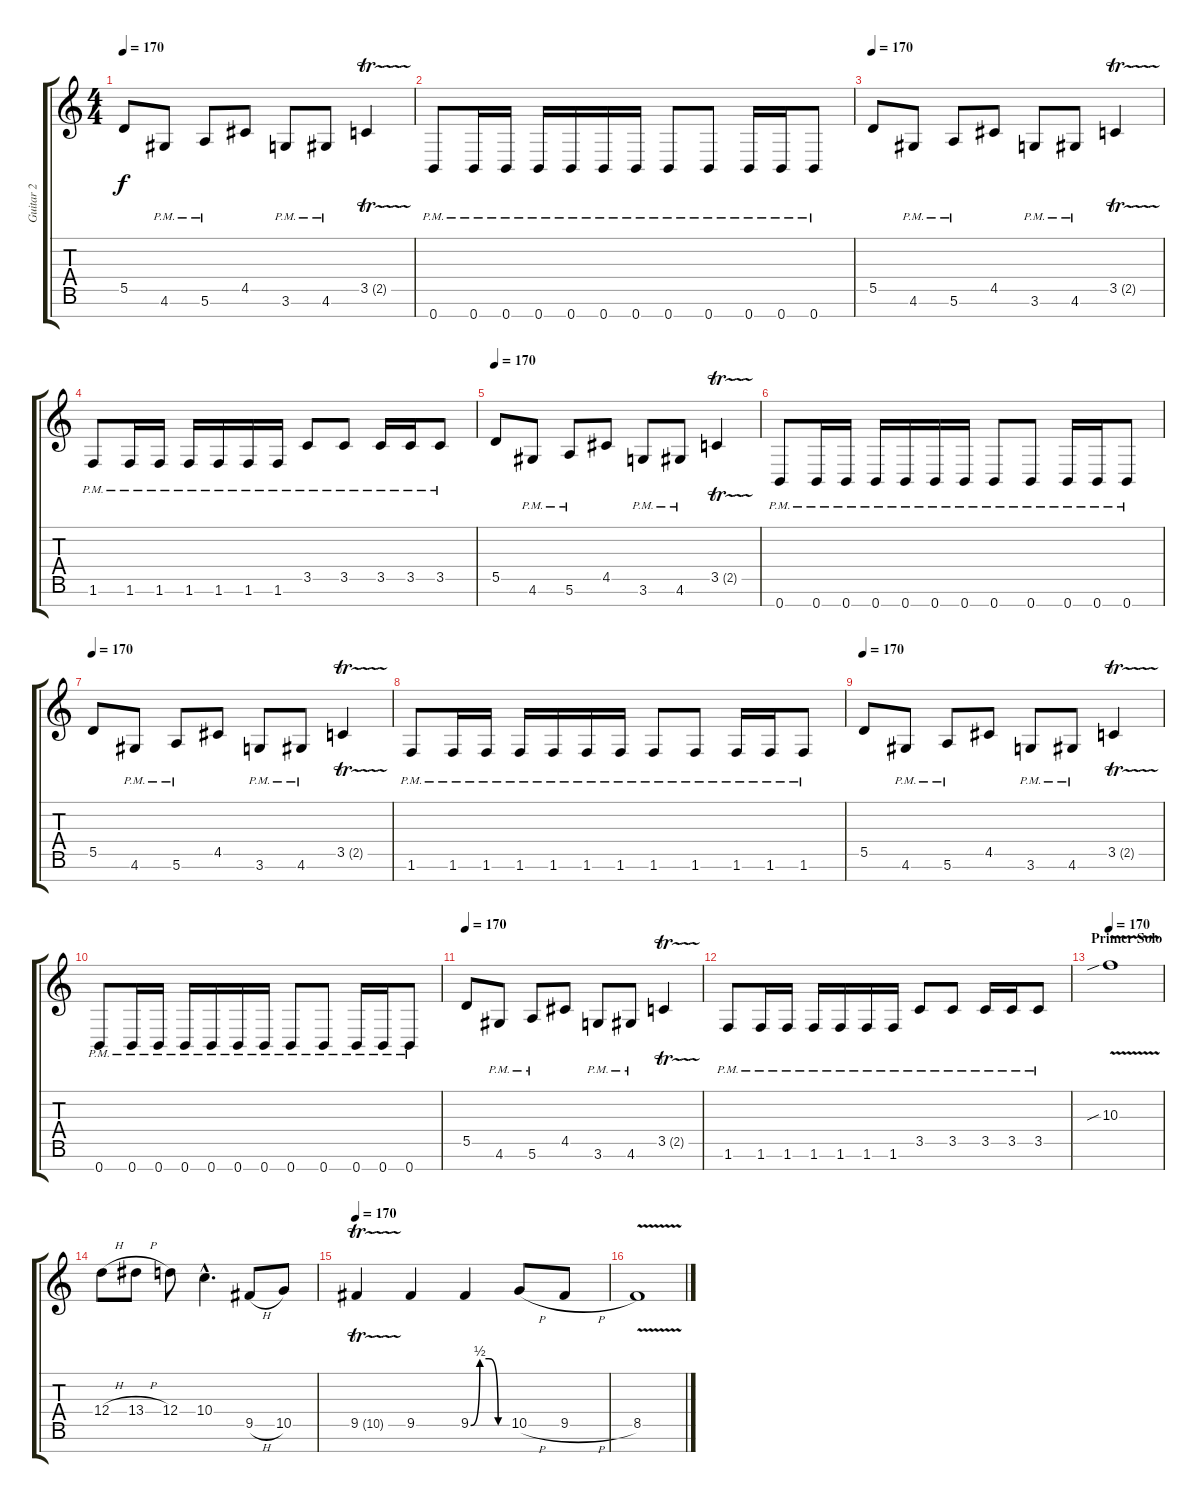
\track ("Guitar 2            " "Guitar 2  ") {instrument distortionguitar}
\staff {score tabs}
\tuning (E4 B3 G3 D3 A2 E2 B1) {hide}
\ts (4 4)
\tempo 170
\clef g2
\ks c
5.5.8{dy f} 4.6{pm}.8 5.6{pm}.8 4.5.8 3.6{pm}.8 4.6{pm}.8 3.5{tr (2 16)}.4 |
0.7{pm}.8 0.7{pm}.16 0.7{pm}.16 0.7{pm}.16 0.7{pm}.16 0.7{pm}.16 0.7{pm}.16 0.7{pm}.8 0.7{pm}.8 0.7{pm}.16 0.7{pm}.16 0.7{pm}.8 |
\tempo 170
5.5.8 4.6{pm}.8 5.6{pm}.8 4.5.8 3.6{pm}.8 4.6{pm}.8 3.5{tr (2 16)}.4 |
1.6{pm}.8 1.6{pm}.16 1.6{pm}.16 1.6{pm}.16 1.6{pm}.16 1.6{pm}.16 1.6{pm}.16 3.5{pm}.8 3.5{pm}.8 3.5{pm}.16 3.5{pm}.16 3.5{pm}.8 |
\tempo 170
5.5.8 4.6{pm}.8 5.6{pm}.8 4.5.8 3.6{pm}.8 4.6{pm}.8 3.5{tr (2 16)}.4 |
0.7{pm}.8 0.7{pm}.16 0.7{pm}.16 0.7{pm}.16 0.7{pm}.16 0.7{pm}.16 0.7{pm}.16 0.7{pm}.8 0.7{pm}.8 0.7{pm}.16 0.7{pm}.16 0.7{pm}.8 |
\tempo 170
5.5.8 4.6{pm}.8 5.6{pm}.8 4.5.8 3.6{pm}.8 4.6{pm}.8 3.5{tr (2 16)}.4 |
1.6{pm}.8 1.6{pm}.16 1.6{pm}.16 1.6{pm}.16 1.6{pm}.16 1.6{pm}.16 1.6{pm}.16 1.6{pm}.8 1.6{pm}.8 1.6{pm}.16 1.6{pm}.16 1.6{pm}.8 |
\tempo 170
5.5.8 4.6{pm}.8 5.6{pm}.8 4.5.8 3.6{pm}.8 4.6{pm}.8 3.5{tr (2 16)}.4 |
0.7{pm}.8 0.7{pm}.16 0.7{pm}.16 0.7{pm}.16 0.7{pm}.16 0.7{pm}.16 0.7{pm}.16 0.7{pm}.8 0.7{pm}.8 0.7{pm}.16 0.7{pm}.16 0.7{pm}.8 |
\tempo 170
5.5.8 4.6{pm}.8 5.6{pm}.8 4.5.8 3.6{pm}.8 4.6{pm}.8 3.5{tr (2 16)}.4 |
1.6{pm}.8 1.6{pm}.16 1.6{pm}.16 1.6{pm}.16 1.6{pm}.16 1.6{pm}.16 1.6{pm}.16 3.5{pm}.8 3.5{pm}.8 3.5{pm}.16 3.5{pm}.16 3.5{pm}.8 |
\section ("" "Primer Solo")
\tempo 170
10.3{v sib}.1 |
12.4{h}.8 13.4{h}.8 12.4.8 10.4{hac}.4{d} 9.5{h}.8 10.5.8 |
\tempo 170
9.5{tr (10 16)}.4 9.5.4 9.5{be (custom 0 0 15 2 30 2 45 0 60 0)}.4 10.5{h}.8 9.5{h}.8 |
8.5{v}.1
